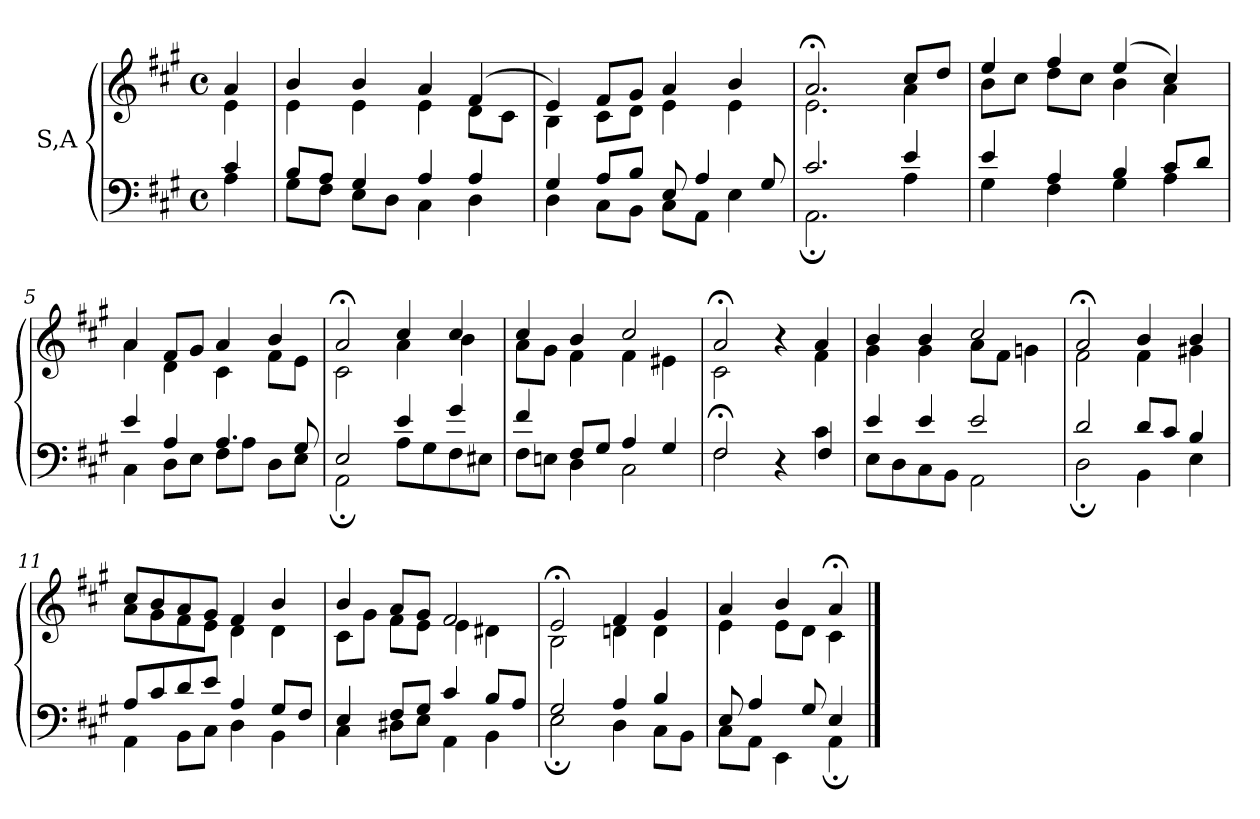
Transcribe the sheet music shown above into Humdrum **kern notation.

**kern	**kern
*part1	*part1
*staff2	*staff1
*I"S,A	*
!!LO:PB:g=z
*clefF4	*clefG2
*k[f#c#g#]	*k[f#c#g#]
*M4/4	*M4/4
*met(c)	*met(c)
=	=
*^	*^
4c#	4A	4a	4e
=1	=1	=1	=1
8BL	8G#L	4b	4e
8AJ	8F#J	.	.
4G#	8EL	4b	4e
.	8DJ	.	.
4A	4C#	4a	4e
4A	4D	(>4f#	8dL
.	.	.	8c#J
=2	=2	=2	=2
4G#	4D	4e)	4B
8AL	8C#L	8f#L	8c#L
8BJ	8BBJ	8g#J	8dJ
8E	8C#L	4a	4e
4A	8AAJ	.	.
.	4E	4b	4e
8G#	.	.	.
=3	=3	=3	=3
2.c#	2.AA;	2.a;<	2.e
4e	4A	8cc#L	4a
.	.	8ddJ	.
=4	=4	=4	=4
4e	4G#	4ee	8bL
.	.	.	8cc#J
4A	4F#	4ff#	8ddL
.	.	.	8cc#J
4B	4G#	(>4ee	4b
8c#L	4A	4cc#)	4a
8dJ	.	.	.
!!LO:LB:g=z	!!
=5	=5	=5	=5
4e	4C#	4a	4a
4A	8DL	8f#L	4d
.	8EJ	8g#J	.
4.A	8F#L	4a	4c#
.	8AJ	.	.
.	8DL	4b	8f#L
8G#	8EJ	.	8eJ
=6	=6	=6	=6
2E	2AA;	2a;<	2c#
4e	8AL	4cc#	4a
.	8G#	.	.
4g#	8F#	4cc#	4b
.	8E#XJ	.	.
=7	=7	=7	=7
4f#	8F#L	4cc#	8aL
.	8EnJ	.	8g#J
8F#L	4D	4b	4f#
8G#J	.	.	.
4A	2C#	2cc#	4f#
4G#	.	.	4e#X
=8	=8	=8	=8
*	*^	*	*^
2ryy	2F#	2F#;	2a;<	2c#	2ryy
4ryy	4r	4ryy	4r	4ryy	4ryy
4ryy	4c#	4F#	4a	4f#	4ryy
*	*v	*v	*	*	*
*	*	*	*v	*v
=9	=9	=9	=9
4e	8EL	4b	4g#
.	8D	.	.
4e	8C#	4b	4g#
.	8BBJ	.	.
2e	2AA	2cc#	8aL
.	.	.	8f#J
.	.	.	4gn
!!LO:LB:g=z	!!
=10	=10	=10	=10
2d	2D;	2a;<	2f#
8dL	4BB	4b	4f#
8c#J	.	.	.
4B	4E	4b	4g#X
=11	=11	=11	=11
8AL	4AA	8cc#L	8aL
8c#	.	8b	8g#
8d	8BBL	8a	8f#
8eJ	8C#J	8g#J	8eJ
4A	4D	4f#	4d
8G#L	4BB	4b	4d
8F#J	.	.	.
=12	=12	=12	=12
4E	4C#	4b	8c#L
.	.	.	8g#J
8F#L	8D#XL	8aL	8f#L
8G#J	8EJ	8g#J	8eJ
4c#	4AA	2f#	4e
8BL	4BB	.	4d#X
8AJ	.	.	.
=13	=13	=13	=13
2G#	2E;	2e;<	2B
4A	4D	4f#	4dn
4B	8C#L	4g#	4d
.	8BBJ	.	.
=14	=14	=14	=14
8E	8C#L	4a	4e
4A	8AAJ	.	.
.	4EE	4b	8eL
8G#	.	.	8dJ
4E	4AA;	4a;<	4c#
*v	*v	*	*
*	*v	*v
==	==
*-	*-
